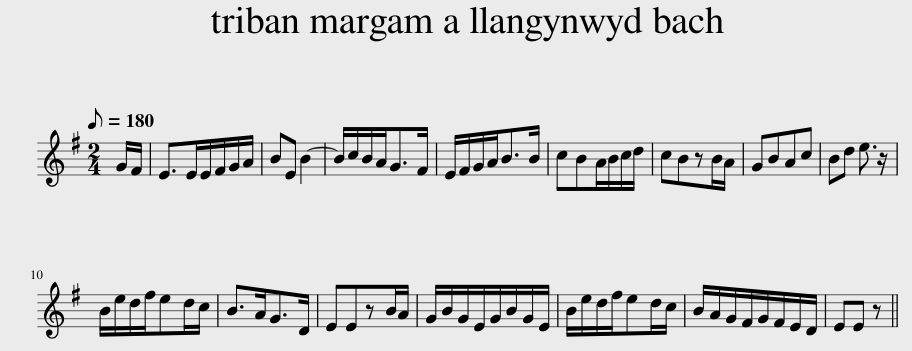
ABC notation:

X:1
L:1/8
Q:1/8=180
M:2/4
I:linebreak $
K:Emin
V:1 treble
V:1
 G/F/ | E>EE/F/G/A/ | BE B2- | B/c/B/A<GF/ | E/F/G/A<BB/ | %5
 cBA/B/c/d/ | cBzB/A/ | GBAc | Bd e3/2 z/ |$ B/e/d/f/ed/c/ | %10
 B>AG>D | EEzB/A/ | G/B/G/E/G/B/G/E/ | B/e/d/f/ed/c/ | B/A/G/F/G/F/E/D/ | %15
 EE z || %16
